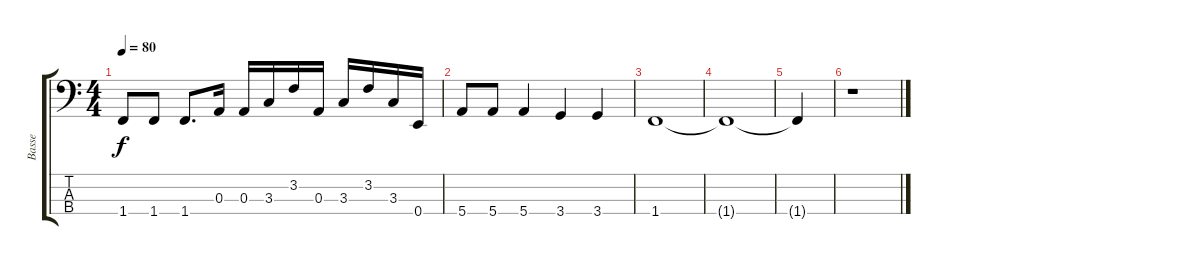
\track ("Basse" "Basse") {instrument fretlessbass}
\staff {score tabs}
\tuning (G2 D2 A1 E1) {hide}
\ts (4 4)
\tempo 80
\clef f4
\ks c
1.4.8{dy f} 1.4.8 1.4.8{d} 0.3.16 0.3.16 3.3.16 3.2.16 0.3.16 3.3.16 3.2.16 3.3.16 0.4.16 |
5.4.8 5.4.8 5.4.4 3.4.4 3.4.4 |
1.4.1 |
1.4{t}.1 |
1.4{t}.4 |
r.1
